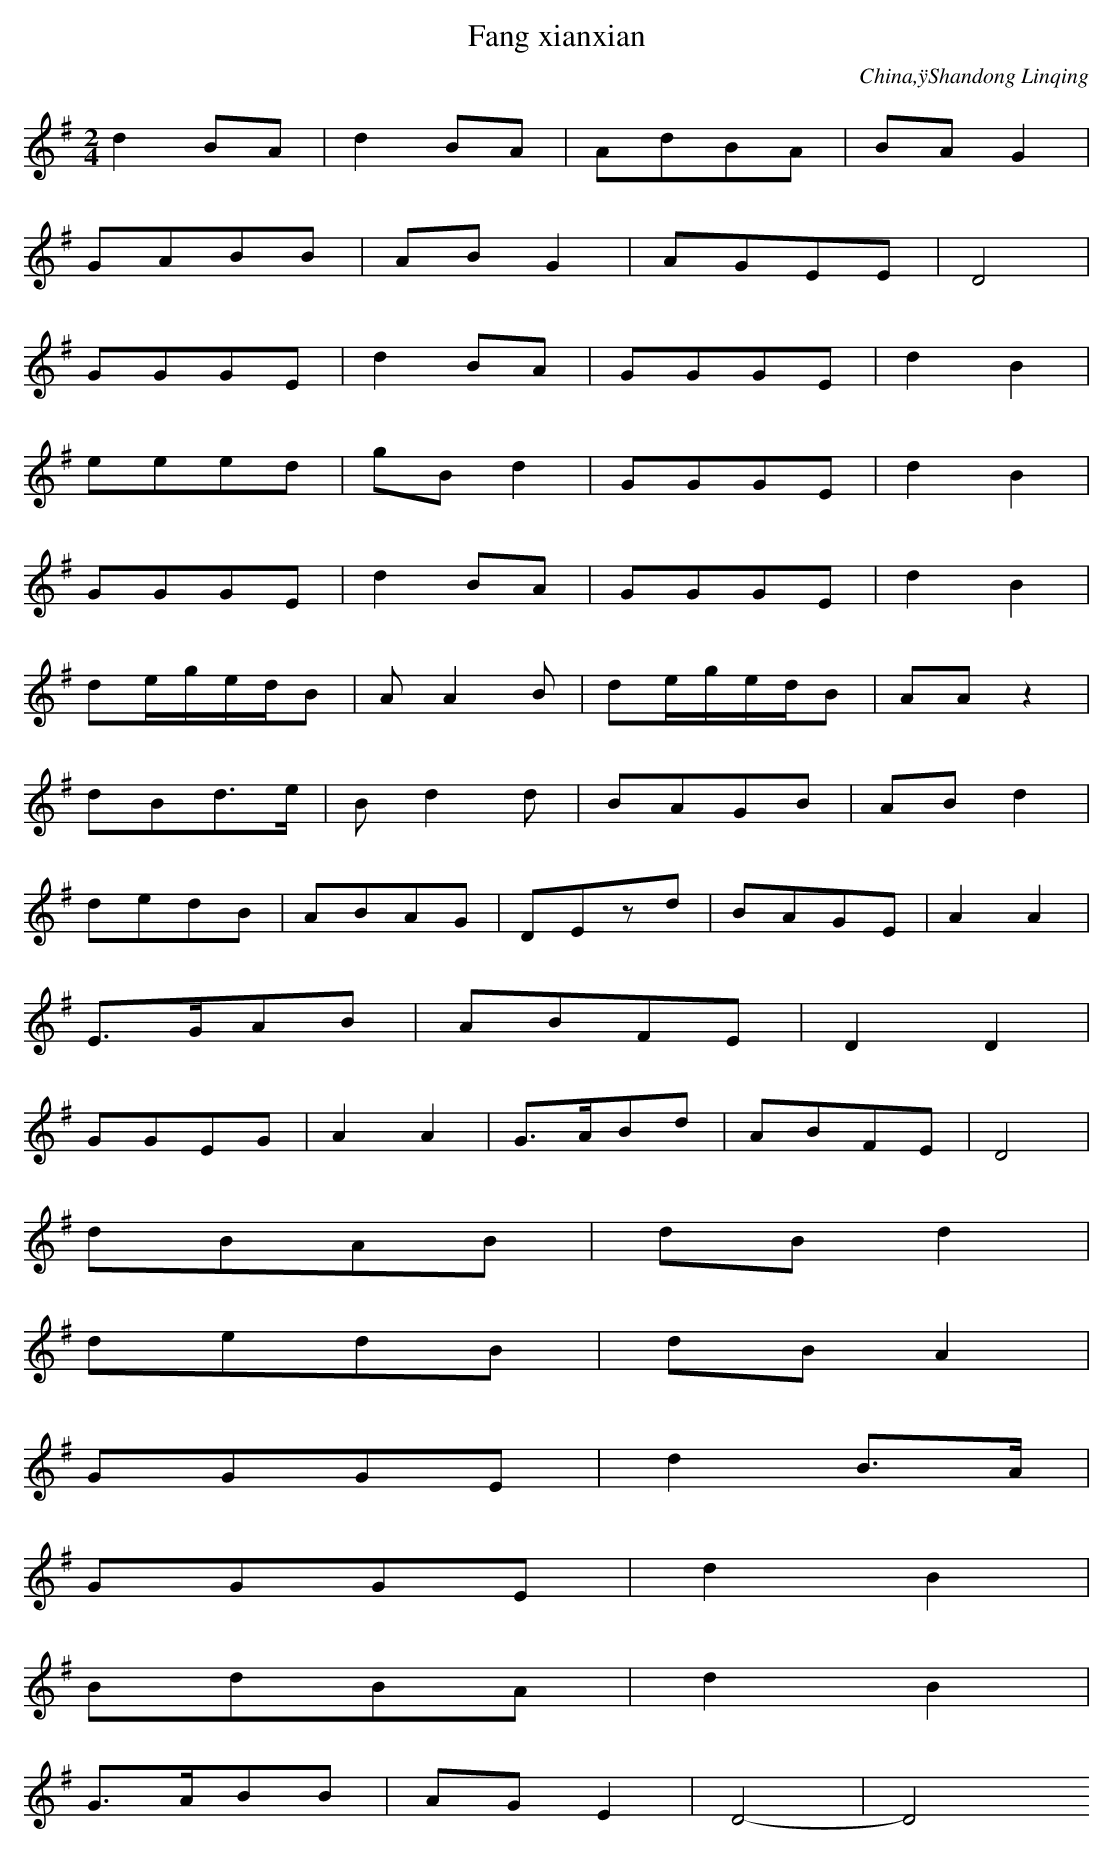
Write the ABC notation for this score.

X:1
T: Fang xianxian
O: China,ÿShandong Linqing
M: 2/4
L: 1/16
K: G
d4B2A2 | d4B2A2 | A2d2B2A2 | B2A2G4 |
G2A2B2B2 | A2B2G4 | A2G2E2E2 | D8 |
G2G2G2E2 | d4B2A2 | G2G2G2E2 | d4B4 |
e2e2e2d2 | g2B2d4 | G2G2G2E2 | d4B4 |
G2G2G2E2 | d4B2A2 | G2G2G2E2 | d4B4 |
d2egedB2 | A2A4B2 | d2egedB2 | A2A2z4 |
d2B2d3e | B2d4d2 | B2A2G2B2 | A2B2d4 |
d2e2d2B2 | A2B2A2G2 | D2E2z2d2 | B2A2G2E2 | A4A4 |
E3GA2B2 | A2B2F2E2 | D4D4 |
G2G2E2G2 | A4A4 | G3AB2d2 | A2B2F2E2 | D8 |
d2B2A2B2 | d2B2d4 |
d2e2d2B2 | d2B2A4 |
G2G2G2E2 | d4B3A |
G2G2G2E2 | d4B4 |
B2d2B2A2 | d4B4 |
G3AB2B2 | A2G2E4 | D8- | D8
